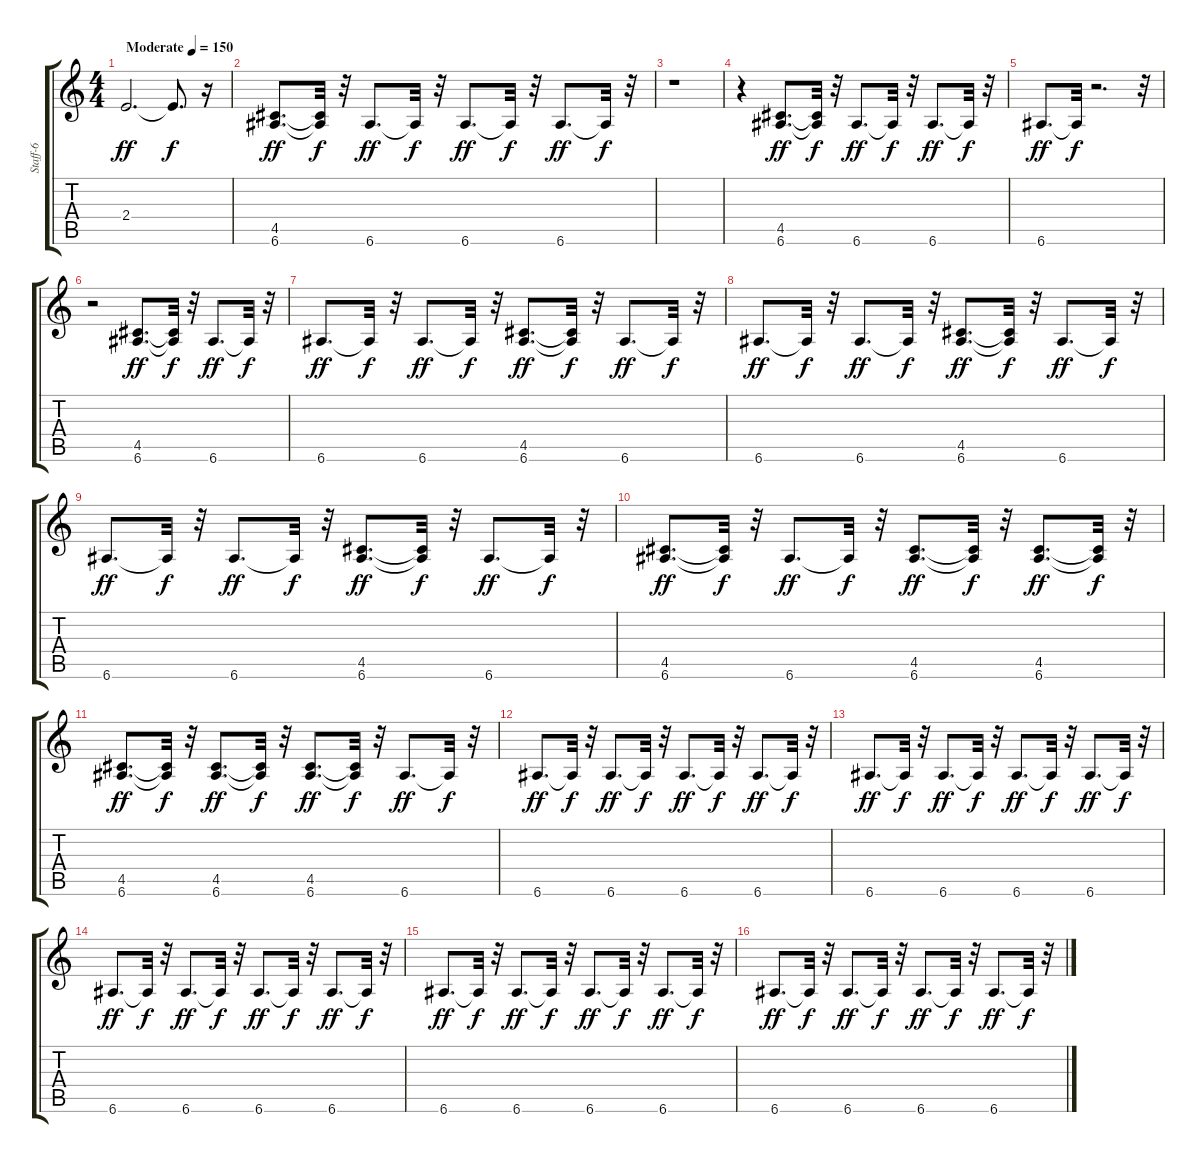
\track ("Staff-6" "Staff-6") {instrument acousticguitarnylon}
\staff {score tabs}
\tuning (E4 B3 G3 D3 A2 E2) {hide}
\ts (4 4)
\tempo (150 "Moderate")
\clef g2
\ks c
2.4.2{d dy ff instrument acousticguitarnylon} 2.4{t}.8{d dy f} r.16 |
(4.5 6.6).8{d dy ff} (4.5{t} 6.6{t}).32{dy f} r.32 6.6.8{d dy ff} 6.6{t}.32{dy f} r.32 6.6.8{d dy ff} 6.6{t}.32{dy f} r.32 6.6.8{d dy ff} 6.6{t}.32{dy f} r.32 |
r.1 |
r.4 (4.5 6.6).8{d dy ff} (4.5{t} 6.6{t}).32{dy f} r.32 6.6.8{d dy ff} 6.6{t}.32{dy f} r.32 6.6.8{d dy ff} 6.6{t}.32{dy f} r.32 |
6.6.8{d dy ff} 6.6{t}.32{dy f} r.2{d} r.32 |
r.2 (4.5 6.6).8{d dy ff} (4.5{t} 6.6{t}).32{dy f} r.32 6.6.8{d dy ff} 6.6{t}.32{dy f} r.32 |
6.6.8{d dy ff} 6.6{t}.32{dy f} r.32 6.6.8{d dy ff} 6.6{t}.32{dy f} r.32 (4.5 6.6).8{d dy ff} (4.5{t} 6.6{t}).32{dy f} r.32 6.6.8{d dy ff} 6.6{t}.32{dy f} r.32 |
6.6.8{d dy ff} 6.6{t}.32{dy f} r.32 6.6.8{d dy ff} 6.6{t}.32{dy f} r.32 (4.5 6.6).8{d dy ff} (4.5{t} 6.6{t}).32{dy f} r.32 6.6.8{d dy ff} 6.6{t}.32{dy f} r.32 |
6.6.8{d dy ff} 6.6{t}.32{dy f} r.32 6.6.8{d dy ff} 6.6{t}.32{dy f} r.32 (4.5 6.6).8{d dy ff} (4.5{t} 6.6{t}).32{dy f} r.32 6.6.8{d dy ff} 6.6{t}.32{dy f} r.32 |
(4.5 6.6).8{d dy ff} (4.5{t} 6.6{t}).32{dy f} r.32 6.6.8{d dy ff} 6.6{t}.32{dy f} r.32 (4.5 6.6).8{d dy ff} (4.5{t} 6.6{t}).32{dy f} r.32 (4.5 6.6).8{d dy ff} (4.5{t} 6.6{t}).32{dy f} r.32 |
(4.5 6.6).8{d dy ff} (4.5{t} 6.6{t}).32{dy f} r.32 (4.5 6.6).8{d dy ff} (4.5{t} 6.6{t}).32{dy f} r.32 (4.5 6.6).8{d dy ff} (4.5{t} 6.6{t}).32{dy f} r.32 6.6.8{d dy ff} 6.6{t}.32{dy f} r.32 |
6.6.8{d dy ff} 6.6{t}.32{dy f} r.32 6.6.8{d dy ff} 6.6{t}.32{dy f} r.32 6.6.8{d dy ff} 6.6{t}.32{dy f} r.32 6.6.8{d dy ff} 6.6{t}.32{dy f} r.32 |
6.6.8{d dy ff} 6.6{t}.32{dy f} r.32 6.6.8{d dy ff} 6.6{t}.32{dy f} r.32 6.6.8{d dy ff} 6.6{t}.32{dy f} r.32 6.6.8{d dy ff} 6.6{t}.32{dy f} r.32 |
6.6.8{d dy ff} 6.6{t}.32{dy f} r.32 6.6.8{d dy ff} 6.6{t}.32{dy f} r.32 6.6.8{d dy ff} 6.6{t}.32{dy f} r.32 6.6.8{d dy ff} 6.6{t}.32{dy f} r.32 |
6.6.8{d dy ff} 6.6{t}.32{dy f} r.32 6.6.8{d dy ff} 6.6{t}.32{dy f} r.32 6.6.8{d dy ff} 6.6{t}.32{dy f} r.32 6.6.8{d dy ff} 6.6{t}.32{dy f} r.32 |
6.6.8{d dy ff} 6.6{t}.32{dy f} r.32 6.6.8{d dy ff} 6.6{t}.32{dy f} r.32 6.6.8{d dy ff} 6.6{t}.32{dy f} r.32 6.6.8{d dy ff} 6.6{t}.32{dy f} r.32
